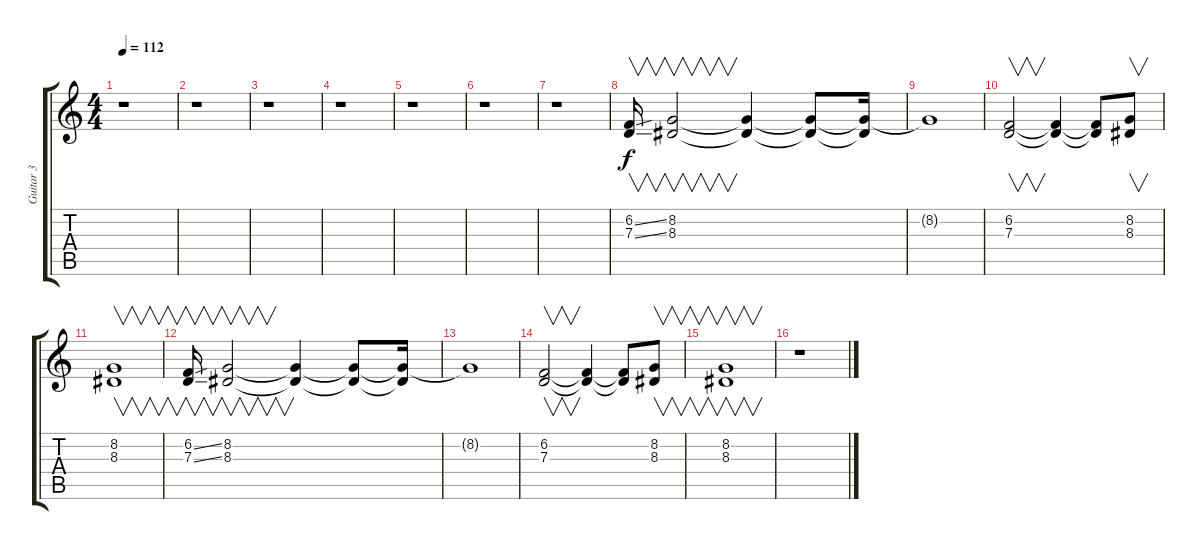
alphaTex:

\track ("Guitar 3" "Guitar 3") {instrument viola}
\staff {score tabs}
\tuning (E4 B3 G3 D3 A2 E2) {hide}
\ts (4 4)
\tempo 112
\clef g2
\ks c
r.1{dy f} |
r.1 |
r.1 |
r.1 |
r.1 |
r.1 |
r.1 |
(6.2{ss} 7.3{ss}).16{v} (8.2 8.3).2{v} (8.2{t} 8.3{t}).4 (8.2{t} 8.3{t}).8 (8.2{t} 8.3{t}).16 |
8.2{t}.1 |
(6.2 7.3).2{v} (6.2{t} 7.3{t}).4 (6.2{t} 7.3{t}).8 (8.2 8.3).8{v} |
(8.2 8.3).1{v} |
(6.2{ss} 7.3{ss}).16{v} (8.2 8.3).2{v} (8.2{t} 8.3{t}).4 (8.2{t} 8.3{t}).8 (8.2{t} 8.3{t}).16 |
8.2{t}.1 |
(6.2 7.3).2{v} (6.2{t} 7.3{t}).4 (6.2{t} 7.3{t}).8 (8.2 8.3).8{v} |
(8.2 8.3).1{v} |
r.1
